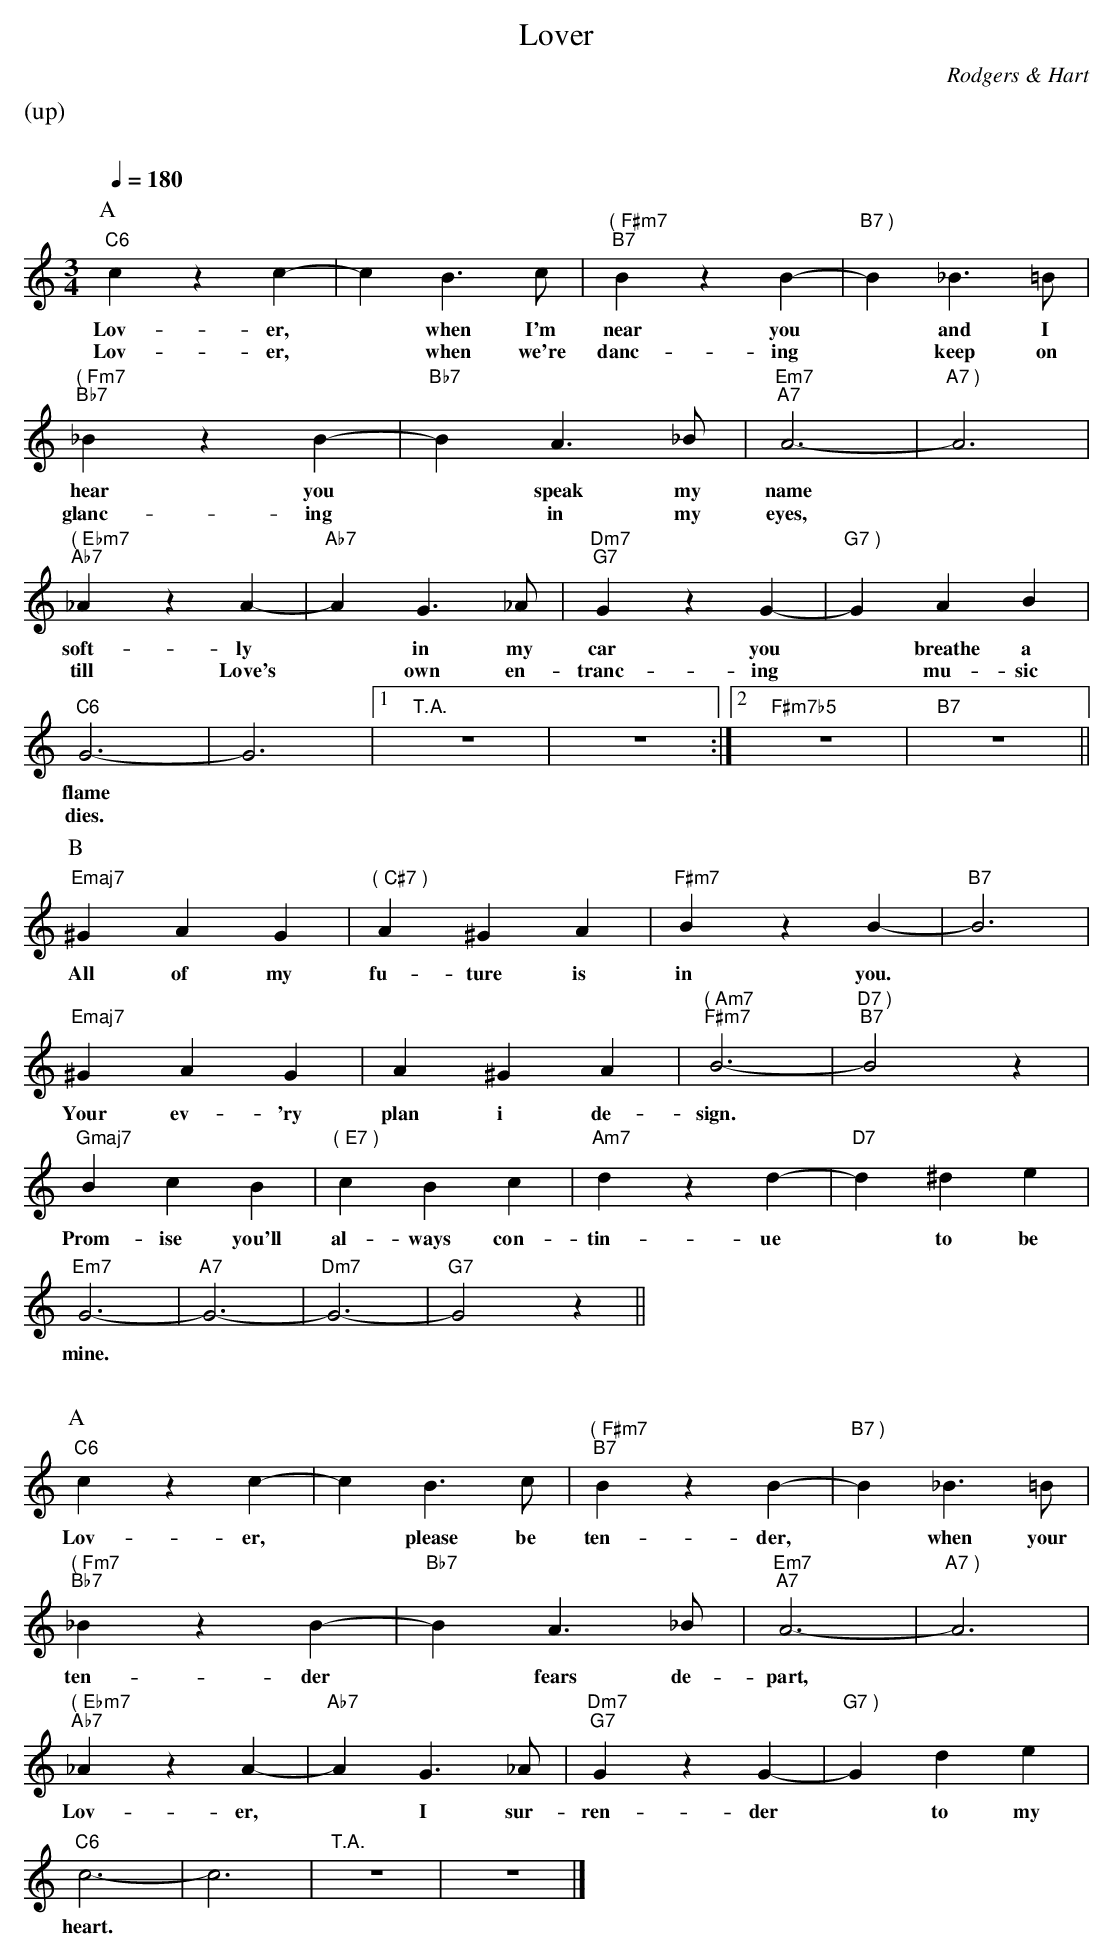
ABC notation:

X:1
T:Lover
M:3/4
L:1/4
C:Rodgers & Hart
Q:1/4=180
K:C
%%text (up)
%%vskip 20
%%staves (chords melody)
P:A
V:chords
"C6"x3 | x3 | "( F#m7" "B7"x3 | "B7 )" " "x3 |
"( Fm7" "Bb7"x3 | "Bb7" " "x3 | "Em7" "A7"x3 | "A7 )" " "x3 |
"( Ebm7" "Ab7"x3 | "Ab7" " "x3 | "Dm7" "G7"x3 | "G7 )" " "x3 |
"C6"x3 | x3 |[1 "T.A."x3 | x3 :|[2 "F#m7b5"x3 | "B7"x3 ||
V:melody
czc-|cB>c|BzB-|B_B>=B|
w:Lov-er, * when I'm near you * and I
w:Lov-er, * when we're danc-ing * keep on
_BzB-|BA>_B|A3-|A3|
w:hear you * speak my name*
w:glanc-ing * in my eyes,*
_AzA-|AG>_A|GzG-|GAB|
w:soft-ly * in my car you * breathe a
w:till Love's * own en-tranc-ing * mu-sic
G3-|G3|[1z3|z3:|[2z3|z3||
w:flame*
w:dies.*
P:B
V:chords
"Emaj7"x3 | "( C#7 )"x3 | "F#m7"x3 | "B7"x3 |
"Emaj7"x3 | x3 | "( Am7""F#m7"x3 | "D7 )""B7"x3 |
"Gmaj7"x3 | "( E7 )"x3 | "Am7"x3 | "D7"x3 |
"Em7"x3 | "A7"x3 | "Dm7"x3 | "G7"x3 ||
V:melody
^GAG|A^GA|BzB-|B3|
w:All of my fu-ture is in you.*
^GAG|A^GA|B3-|B2z|
w:Your ev-'ry plan i de-sign.*
BcB|cBc|dzd-|d^de|
w:Prom-ise you'll al-ways con-tin-ue * to be
G3-|G3-|G3-|G2z||
w:mine.***
%%newpage
P:A
V:chords
"C6"x3 | x3 | "( F#m7" "B7"x3 | "B7 )" " "x3 |
"( Fm7" "Bb7"x3 | "Bb7" " "x3 | "Em7" "A7"x3 | "A7 )" " "x3 |
"( Ebm7" "Ab7"x3 | "Ab7" " "x3 | "Dm7" "G7"x3 | "G7 )" " "x3 |
"C6"x3 | x3 | "T.A."x3 | x3 |]
V:melody
czc-|cB>c|BzB-|B_B>=B|
w:Lov-er, * please be ten-der, * when your
_BzB-|BA>_B|A3-|A3|
w:ten-der * fears de-part,*
_AzA-|AG>_A|GzG-|Gde|
w:Lov-er, * I sur-ren-der * to my
c3-|c3|z3|z3|]
w:heart.*
